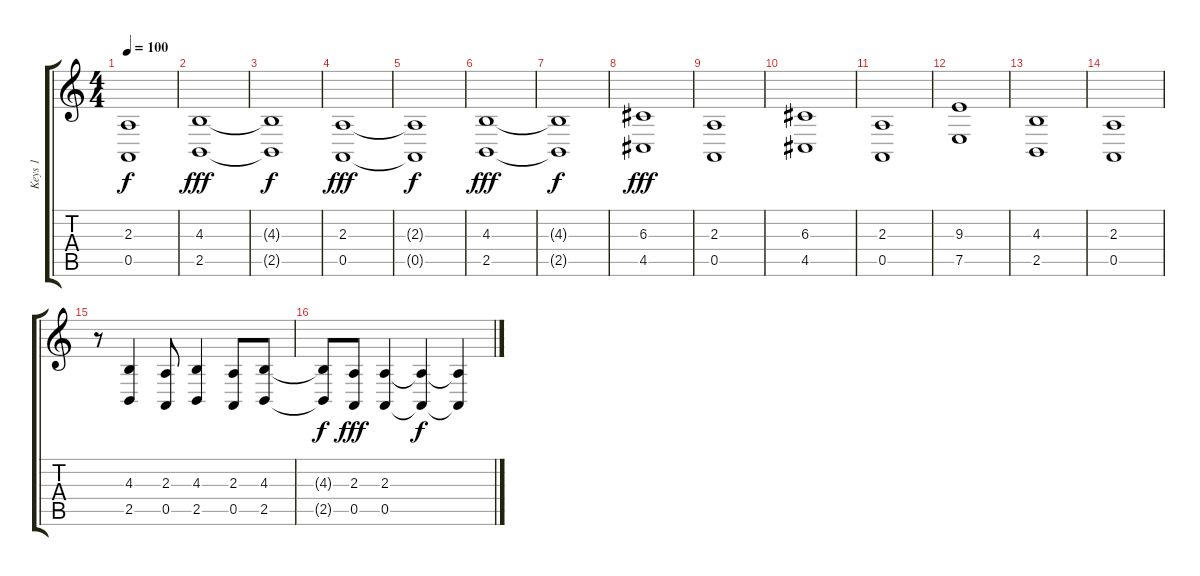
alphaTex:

\track ("Keys 1" "Keys 1") {instrument stringensemble1}
\staff {score tabs}
\tuning (E4 B3 G3 D3 A2 E2) {hide}
\ts (4 4)
\tempo 100
\clef g2
\ks c
(2.3{t} 0.5{t}).1{dy f} |
(4.3 2.5).1{dy fff} |
(4.3{t} 2.5{t}).1{dy f} |
(2.3 0.5).1{dy fff} |
(2.3{t} 0.5{t}).1{dy f} |
(4.3 2.5).1{dy fff} |
(4.3{t} 2.5{t}).1{dy f} |
(6.3 4.5).1{dy fff} |
(2.3 0.5).1 |
(6.3 4.5).1 |
(2.3 0.5).1 |
(9.3 7.5).1 |
(4.3 2.5).1 |
(2.3 0.5).1 |
r.8 (4.3 2.5).4 (2.3 0.5).8 (4.3 2.5).4 (2.3 0.5).8 (4.3 2.5).8 |
(4.3{t} 2.5{t}).8{dy f} (2.3 0.5).8{dy fff} (2.3 0.5).4 (2.3{t} 0.5{t}).4{dy f} (2.3{t} 0.5{t}).4
